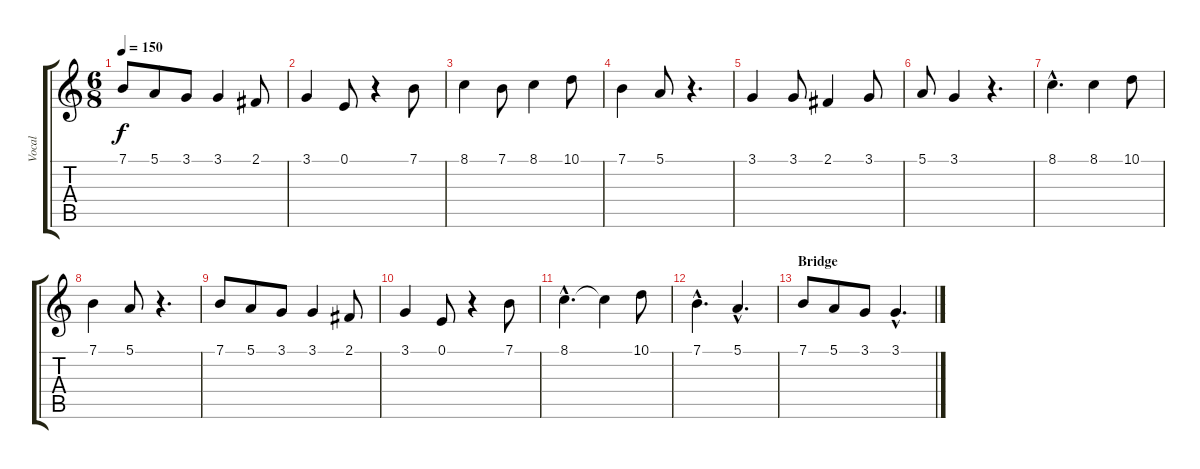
\track ("Vocal" "Vocal") {instrument lead6voice}
\staff {score tabs}
\tuning (E4 B3 G3 D3 A2 E2) {hide}
\ts (6 8)
\tempo 150
\clef g2
\ks c
7.1.8{dy f} 5.1.8 3.1.8 3.1.4 2.1.8 |
3.1.4 0.1.8 r.4 7.1.8 |
8.1.4 7.1.8 8.1.4 10.1.8 |
7.1.4 5.1.8 r.4{d} |
3.1.4 3.1.8 2.1.4 3.1.8 |
5.1.8 3.1.4 r.4{d} |
8.1{hac}.4{d} 8.1.4 10.1.8 |
7.1.4 5.1.8 r.4{d} |
7.1.8 5.1.8 3.1.8 3.1.4 2.1.8 |
3.1.4 0.1.8 r.4 7.1.8 |
8.1{hac}.4{d} 8.1{t}.4 10.1.8 |
7.1{hac}.4{d} 5.1{hac}.4{d} |
\section ("" "Bridge")
7.1.8 5.1.8 3.1.8 3.1{hac}.4{d}
